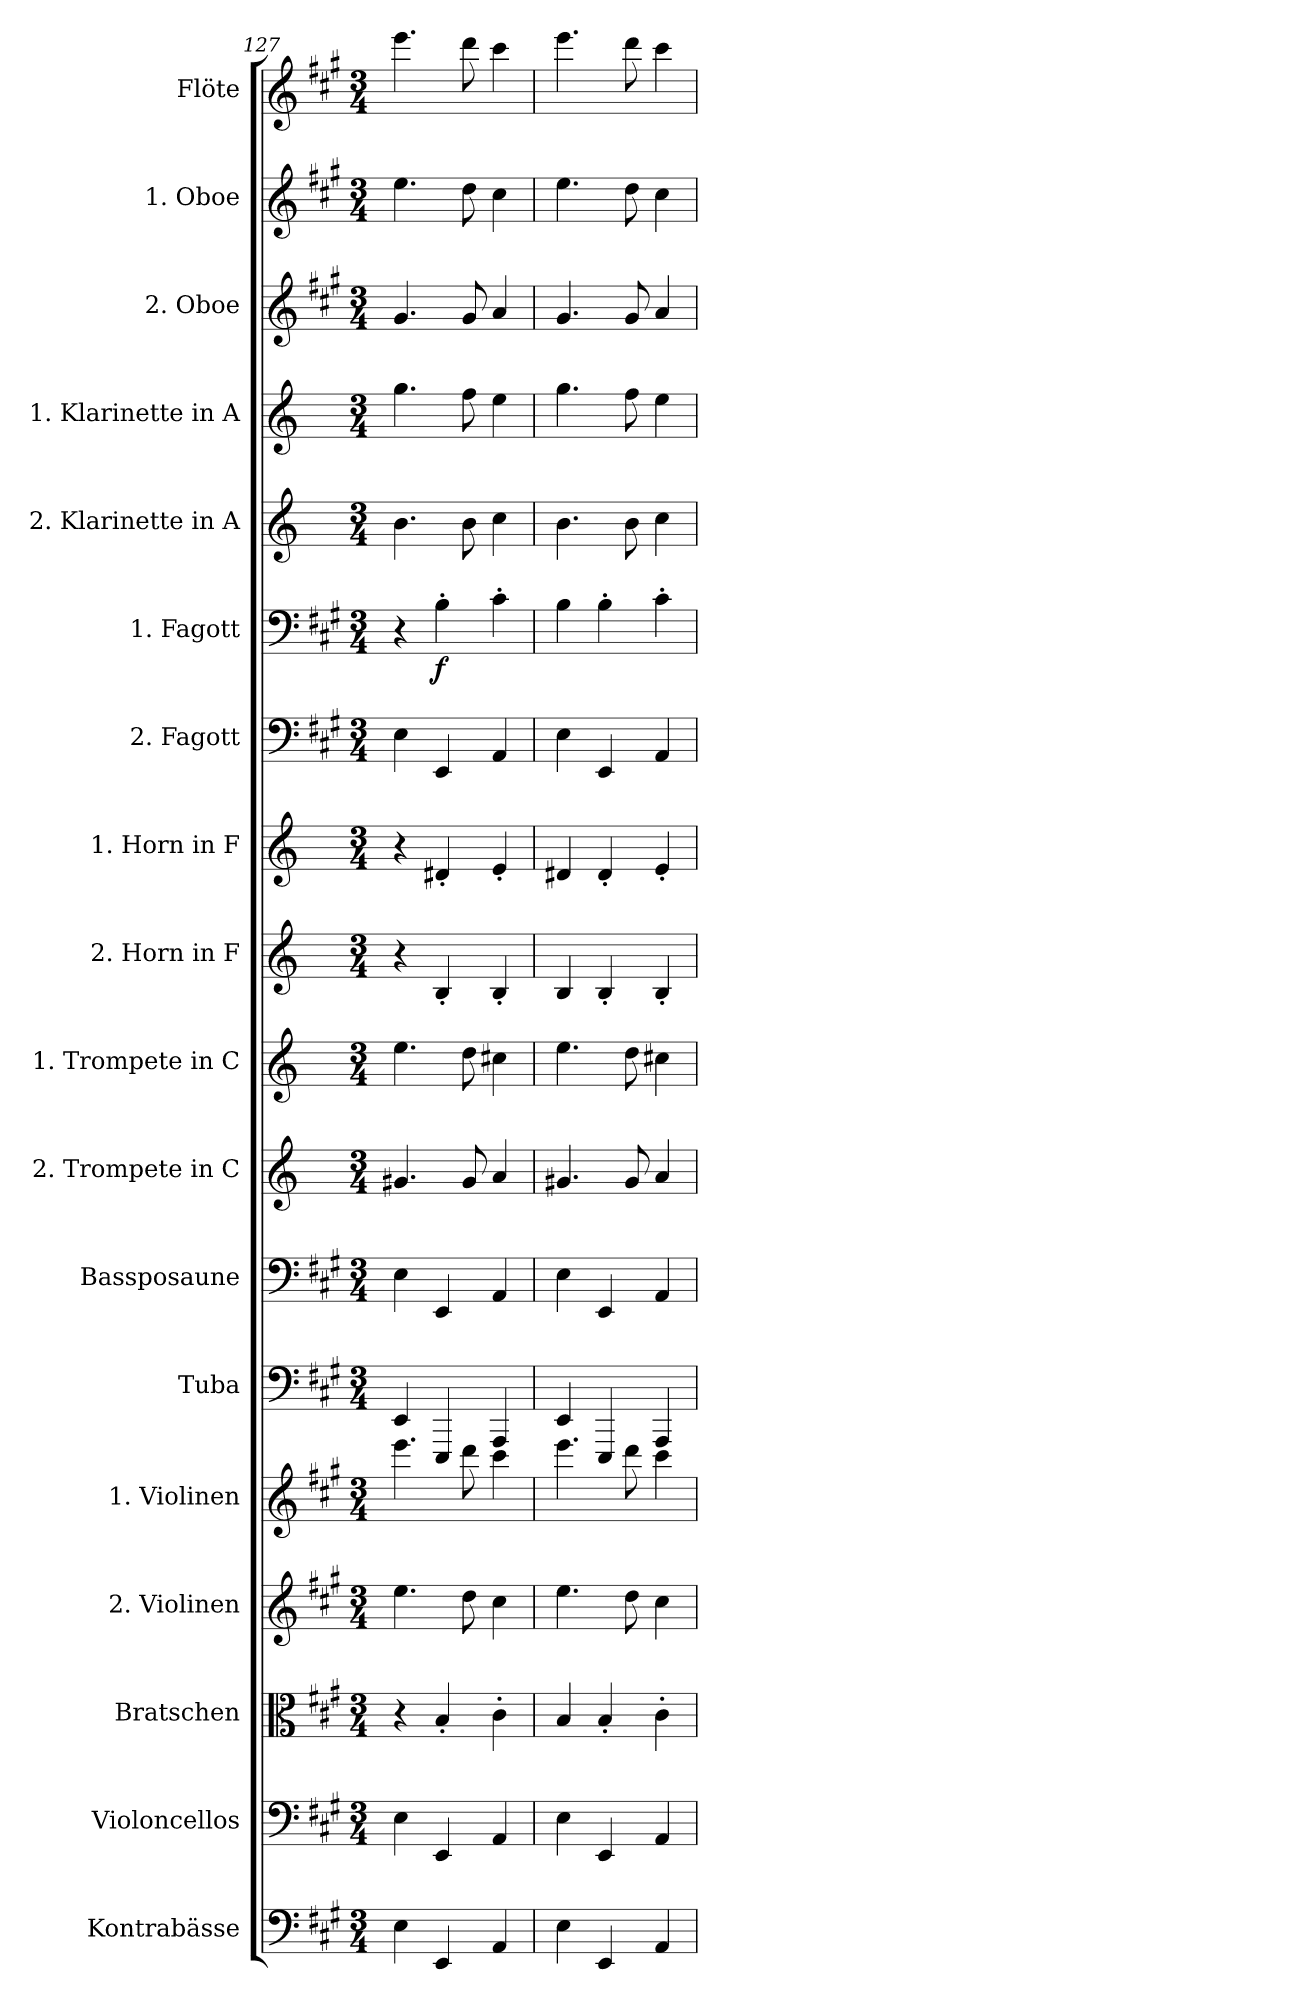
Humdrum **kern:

**kern	**kern	**kern	**kern	**kern	**kern	**kern	**kern	**kern	**kern	**kern	**kern	**kern	**dynam	**kern	**kern	**kern	**kern	**kern
*part18	*part17	*part16	*part15	*part14	*part13	*part12	*part11	*part10	*part9	*part8	*part7	*part6	*part6	*part5	*part4	*part3	*part2	*part1
*staff18	*staff17	*staff16	*staff15	*staff14	*staff13	*staff12	*staff11	*staff10	*staff9	*staff8	*staff7	*staff6	*staff6	*staff5	*staff4	*staff3	*staff2	*staff1
*I"Kontrabässe	*I"Violoncellos	*I"Bratschen	*I"2. Violinen	*I"1. Violinen	*I"Tuba	*I"Bassposaune	*I"2. Trompete in C	*I"1. Trompete in C	*I"2. Horn in F	*I"1. Horn in F	*I"2. Fagott	*I"1. Fagott	*	*I"2. Klarinette in A	*I"1. Klarinette in A	*I"2. Oboe	*I"1. Oboe	*I"Flöte
*I'Kbs.	*I'Vcs.	*I'Bran.	*I'2. Vln.	*I'1. Vln.	*I'Tba.	*I'B.psn.	*	*	*	*	*I'2. Fgt.	*I'1. Fgt.	*	*	*	*I'2. Ob.	*I'1. Ob.	*I'Fl.
*clefF4	*clefF4	*clefC3	*clefG2	*clefG2	*clefF4	*clefF4	*clefG2	*clefG2	*clefG2	*clefG2	*clefF4	*clefF4	*	*clefG2	*clefG2	*clefG2	*clefG2	*clefG2
*ITrd7c12	*	*	*	*	*	*	*	*	*ITrd4c7	*ITrd4c7	*	*	*	*ITrd2c3	*ITrd2c3	*	*	*
*k[f#c#g#]	*k[f#c#g#]	*k[f#c#g#]	*k[f#c#g#]	*k[f#c#g#]	*k[f#c#g#]	*k[f#c#g#]	*k[]	*k[]	*k[b-]	*k[b-]	*k[f#c#g#]	*k[f#c#g#]	*	*k[f#c#g#]	*k[f#c#g#]	*k[f#c#g#]	*k[f#c#g#]	*k[f#c#g#]
*M3/4	*M3/4	*M3/4	*M3/4	*M3/4	*M3/4	*M3/4	*M3/4	*M3/4	*M3/4	*M3/4	*M3/4	*M3/4	*	*M3/4	*M3/4	*M3/4	*M3/4	*M3/4
=127	=127	=127	=127	=127	=127	=127	=127	=127	=127	=127	=127	=127	=127	=127	=127	=127	=127	=127
4EE\	4E\	4r	4.ee\	4.eee\	4EE/	4E\	4.g#X/	4.ee\	4r	4r	4E\	4r	.	4.g#\	4.ee\	4.g#/	4.ee\	4.eee\
!	!	!	!	!	!	!	!	!	!	!	!	!	!LO:DY:b	!	!	!	!	!
4EEE/	4EE/	4B'/	.	.	4EEE/	4EE/	.	.	4E'/	4G#X'/	4EE/	4B'\	f	.	.	.	.	.
.	.	.	8dd\	8ddd\	.	.	8g#/	8dd\	.	.	.	.	.	8g#\	8dd\	8g#/	8dd\	8ddd\
4AAA/	4AA/	4c#'\	4cc#\	4ccc#\	4AAA/	4AA/	4a/	4cc#X\	4E'/	4A'/	4AA/	4c#'\	.	4a\	4cc#\	4a/	4cc#\	4ccc#\
=128	=128	=128	=128	=128	=128	=128	=128	=128	=128	=128	=128	=128	=128	=128	=128	=128	=128	=128
4EE\	4E\	4B/	4.ee\	4.eee\	4EE/	4E\	4.g#X/	4.ee\	4E/	4G#X/	4E\	4B\	.	4.g#\	4.ee\	4.g#/	4.ee\	4.eee\
4EEE/	4EE/	4B'/	.	.	4EEE/	4EE/	.	.	4E'/	4G#'/	4EE/	4B'\	.	.	.	.	.	.
.	.	.	8dd\	8ddd\	.	.	8g#/	8dd\	.	.	.	.	.	8g#\	8dd\	8g#/	8dd\	8ddd\
4AAA/	4AA/	4c#'\	4cc#\	4ccc#\	4AAA/	4AA/	4a/	4cc#X\	4E'/	4A'/	4AA/	4c#'\	.	4a\	4cc#\	4a/	4cc#\	4ccc#\
=	=	=	=	=	=	=	=	=	=	=	=	=	=	=	=	=	=	=
*-	*-	*-	*-	*-	*-	*-	*-	*-	*-	*-	*-	*-	*-	*-	*-	*-	*-	*-
